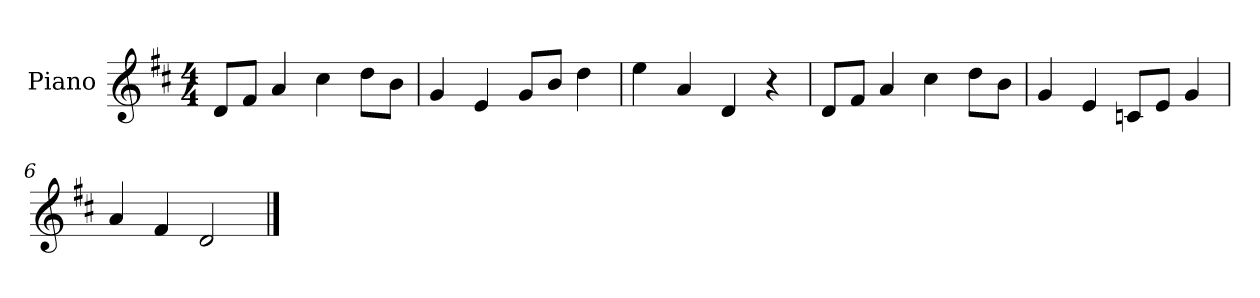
**kern
*part1
*staff1
*I"Piano
*I'P-no
*clefG2
*k[f#c#]
*M4/4
*MM90
=1
8d/L
8f#/J
4a/
4cc#\
8dd\L
8b\J
=2
4g/
4e/
8g/L
8b/J
4dd\
=3
4ee\
4a/
4d/
4r
=4
8d/L
8f#/J
4a/
4cc#\
8dd\L
8b\J
=5
4g/
4e/
8cn/L
8e/J
4g/
=6
4a/
4f#/
2d/
==
*-
